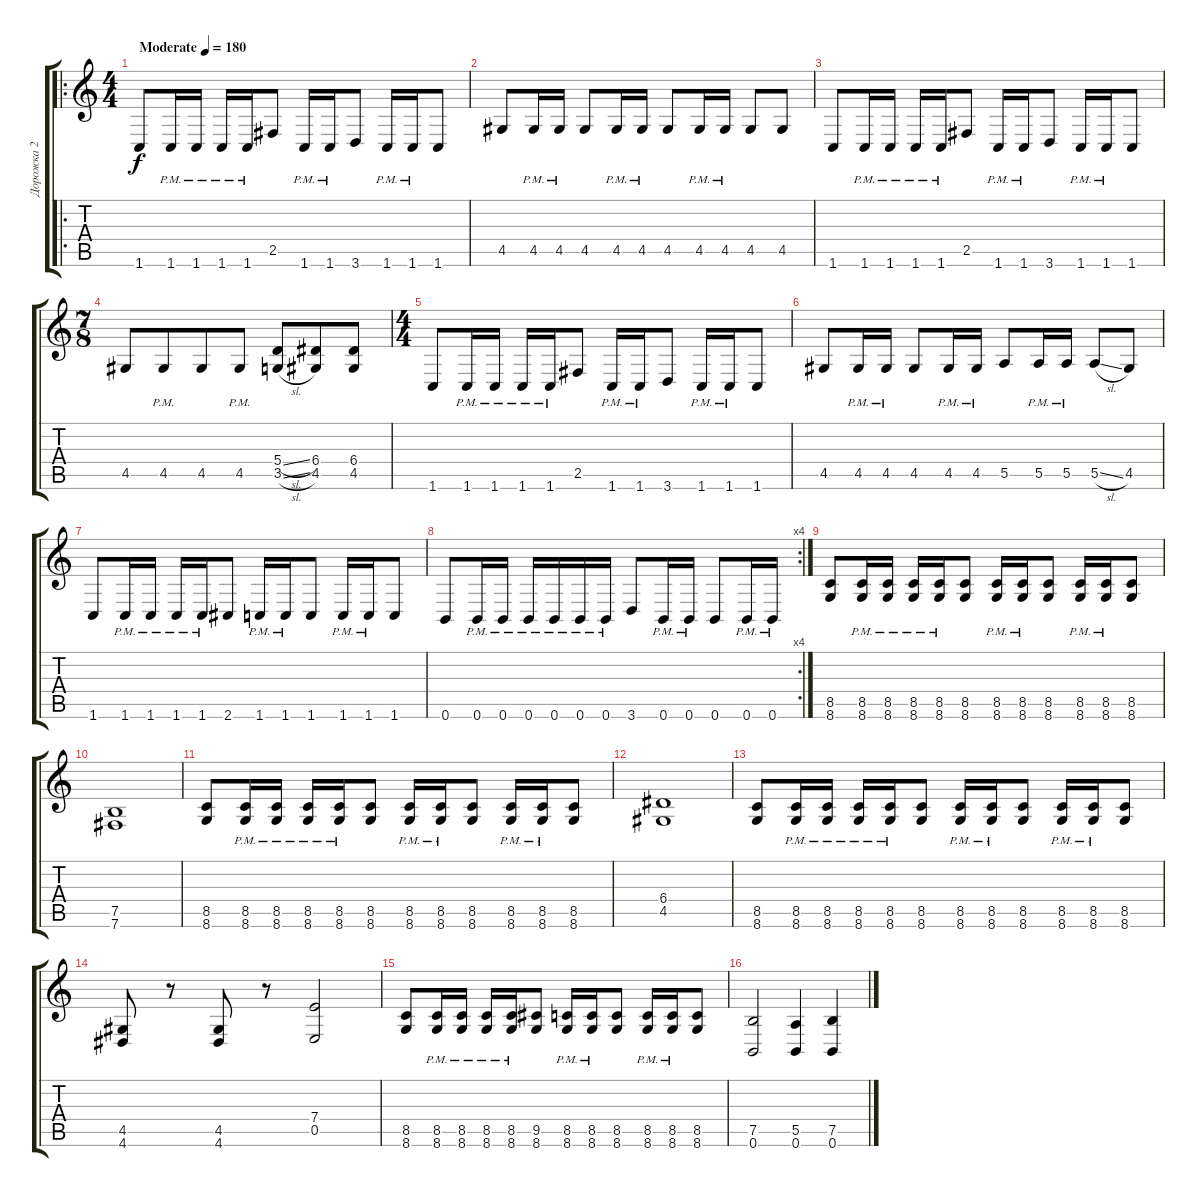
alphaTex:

\track ("Дорожка 2" "Дорожка 2") {instrument distortionguitar}
\staff {score tabs}
\tuning (B3 Gb3 D3 A2 E2 B1) {hide}
\ro
\ts (4 4)
\tempo (180 "Moderate")
\clef g2
\ks c
1.6.8{dy f instrument distortionguitar} 1.6{pm}.16 1.6{pm}.16 1.6{pm}.16 1.6{pm}.16 2.5.8 1.6{pm}.16 1.6{pm}.16 3.6.8 1.6{pm}.16 1.6{pm}.16 1.6.8 |
4.5.8 4.5{pm}.16 4.5{pm}.16 4.5.8 4.5{pm}.16 4.5{pm}.16 4.5.8 4.5{pm}.16 4.5{pm}.16 4.5.8 4.5.8 |
1.6.8 1.6{pm}.16 1.6{pm}.16 1.6{pm}.16 1.6{pm}.16 2.5.8 1.6{pm}.16 1.6{pm}.16 3.6.8 1.6{pm}.16 1.6{pm}.16 1.6.8 |
\ts (7 8)
4.5.8 4.5{pm}.8 4.5.8 4.5{pm}.8 (5.4{sl} 3.5{sl}).8 (6.4 4.5).8 (6.4 4.5).8 |
\ts (4 4)
1.6.8 1.6{pm}.16 1.6{pm}.16 1.6{pm}.16 1.6{pm}.16 2.5.8 1.6{pm}.16 1.6{pm}.16 3.6.8 1.6{pm}.16 1.6{pm}.16 1.6.8 |
4.5.8 4.5{pm}.16 4.5{pm}.16 4.5.8 4.5{pm}.16 4.5{pm}.16 5.5.8 5.5{pm}.16 5.5{pm}.16 5.5{sl}.8 4.5.8 |
1.6.8 1.6{pm}.16 1.6{pm}.16 1.6{pm}.16 1.6{pm}.16 2.6.8 1.6{pm}.16 1.6{pm}.16 1.6.8 1.6{pm}.16 1.6{pm}.16 1.6.8 |
\rc 4
0.6.8 0.6{pm}.16 0.6{pm}.16 0.6{pm}.16 0.6{pm}.16 0.6{pm}.16 0.6{pm}.16 3.6.8 0.6{pm}.16 0.6{pm}.16 0.6.8 0.6{pm}.16 0.6{pm}.16 |
(8.5 8.6).8 (8.5{pm} 8.6{pm}).16 (8.5{pm} 8.6{pm}).16 (8.5{pm} 8.6{pm}).16 (8.5{pm} 8.6{pm}).16 (8.5 8.6).8 (8.5{pm} 8.6{pm}).16 (8.5{pm} 8.6{pm}).16 (8.5 8.6).8 (8.5{pm} 8.6{pm}).16 (8.5{pm} 8.6{pm}).16 (8.5 8.6).8 |
(7.5 7.6).1 |
(8.5 8.6).8 (8.5{pm} 8.6{pm}).16 (8.5{pm} 8.6{pm}).16 (8.5{pm} 8.6{pm}).16 (8.5{pm} 8.6{pm}).16 (8.5 8.6).8 (8.5{pm} 8.6{pm}).16 (8.5{pm} 8.6{pm}).16 (8.5 8.6).8 (8.5{pm} 8.6{pm}).16 (8.5{pm} 8.6{pm}).16 (8.5 8.6).8 |
(6.4 4.5).1 |
(8.5 8.6).8 (8.5{pm} 8.6{pm}).16 (8.5{pm} 8.6{pm}).16 (8.5{pm} 8.6{pm}).16 (8.5{pm} 8.6{pm}).16 (8.5 8.6).8 (8.5{pm} 8.6{pm}).16 (8.5{pm} 8.6{pm}).16 (8.5 8.6).8 (8.5{pm} 8.6{pm}).16 (8.5{pm} 8.6{pm}).16 (8.5 8.6).8 |
(4.5 4.6).8 r.8 (4.5 4.6).8 r.8 (7.4 0.5).2 |
(8.5 8.6).8 (8.5{pm} 8.6{pm}).16 (8.5{pm} 8.6{pm}).16 (8.5{pm} 8.6{pm}).16 (8.5{pm} 8.6{pm}).16 (9.5 8.6).8 (8.5{pm} 8.6{pm}).16 (8.5{pm} 8.6{pm}).16 (8.5 8.6).8 (8.5{pm} 8.6{pm}).16 (8.5{pm} 8.6{pm}).16 (8.5 8.6).8 |
(7.5 0.6).2 (5.5 0.6).4 (7.5 0.6).4
